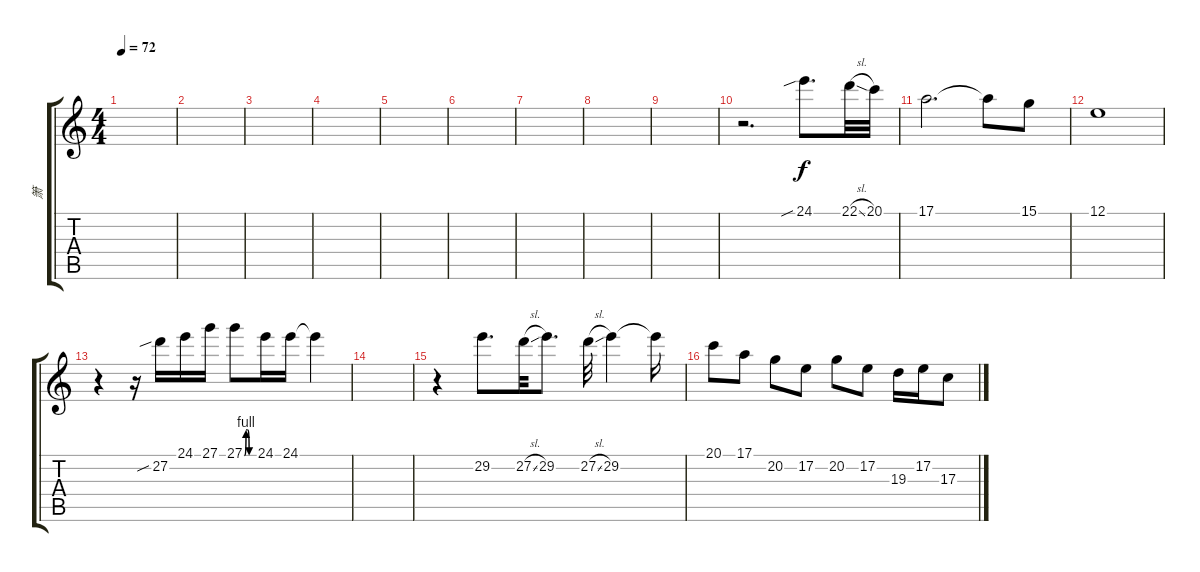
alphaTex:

\track ("箫" "箫") {instrument panflute}
\staff {score tabs}
\tuning (E4 B3 G3 D3 A2 E2) {hide}
\ts (4 4)
\tempo 72
\clef g2
\ks c
|
|
|
|
|
|
|
|
|
r.2{d} 24.1{sib}.8{d} 22.1{sl}.32 20.1.32 |
17.1.2{d} 17.1{t}.8 15.1.8 |
12.1.1 |
r.4 r.16 27.2{sib}.16 24.1.16 27.1.16 27.1{be (custom 0 0 10 4 20 4 30 0 60 0)}.8 24.1.16 24.1.16 24.1{t}.4 |
|
r.4 29.2.8{d} 27.2{sl}.32 29.2.8{d} 27.2{sl}.32 29.2.4 29.2{t}.16 |
20.1.8 17.1.8 20.2.8 17.2.8 20.2.8 17.2.8 19.3.16 17.2.16 17.3.8
